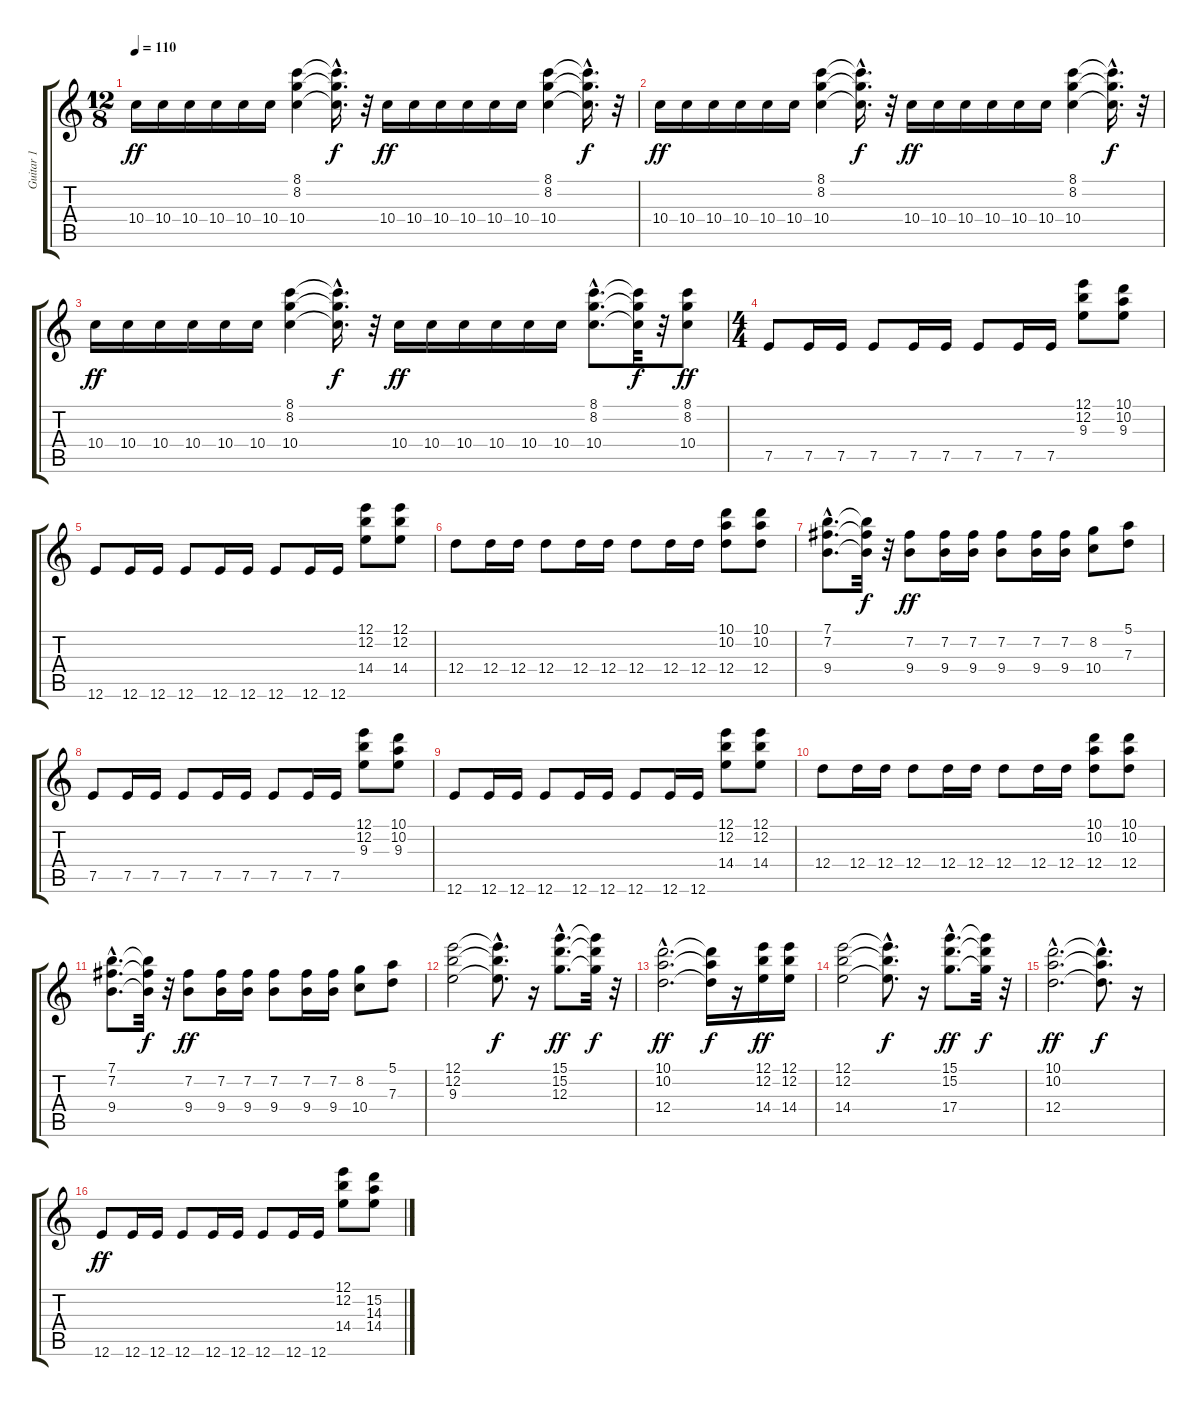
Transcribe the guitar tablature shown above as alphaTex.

\track ("Guitar 1" "Guitar 1") {instrument distortionguitar}
\staff {score tabs}
\tuning (E4 B3 G3 D3 A2 E2) {hide}
\ts (12 8)
\tempo 110
\clef g2
\ks c
10.4.16{dy ff} 10.4.16 10.4.16 10.4.16 10.4.16 10.4.16 (8.1 8.2 10.4).4 (8.1{hac t} 8.2{hac t} 10.4{hac t}).16{d dy f} r.32 10.4.16{dy ff} 10.4.16 10.4.16 10.4.16 10.4.16 10.4.16 (8.1 8.2 10.4).4 (8.1{hac t} 8.2{hac t} 10.4{hac t}).16{d dy f} r.32 |
10.4.16{dy ff} 10.4.16 10.4.16 10.4.16 10.4.16 10.4.16 (8.1 8.2 10.4).4 (8.1{hac t} 8.2{hac t} 10.4{hac t}).16{d dy f} r.32 10.4.16{dy ff} 10.4.16 10.4.16 10.4.16 10.4.16 10.4.16 (8.1 8.2 10.4).4 (8.1{hac t} 8.2{hac t} 10.4{hac t}).16{d dy f} r.32 |
10.4.16{dy ff} 10.4.16 10.4.16 10.4.16 10.4.16 10.4.16 (8.1 8.2 10.4).4 (8.1{hac t} 8.2{hac t} 10.4{hac t}).16{d dy f} r.32 10.4.16{dy ff} 10.4.16 10.4.16 10.4.16 10.4.16 10.4.16 (8.1{hac} 8.2{hac} 10.4{hac}).8{d} (8.1{t} 8.2{t} 10.4{t}).32{dy f} r.32 (8.1 8.2 10.4).8{dy ff} |
\ts (4 4)
7.5.8 7.5.16 7.5.16 7.5.8 7.5.16 7.5.16 7.5.8 7.5.16 7.5.16 (12.1 12.2 9.3).8 (10.1 10.2 9.3).8 |
12.6.8 12.6.16 12.6.16 12.6.8 12.6.16 12.6.16 12.6.8 12.6.16 12.6.16 (12.1 12.2 14.4).8 (12.1 12.2 14.4).8 |
12.4.8 12.4.16 12.4.16 12.4.8 12.4.16 12.4.16 12.4.8 12.4.16 12.4.16 (10.1 10.2 12.4).8 (10.1 10.2 12.4).8 |
(7.1{hac} 7.2{hac} 9.4{hac}).8{d} (7.1{t} 7.2{t} 9.4{t}).32{dy f} r.32 (7.2 9.4).8{dy ff} (7.2 9.4).16 (7.2 9.4).16 (7.2 9.4).8 (7.2 9.4).16 (7.2 9.4).16 (8.2 10.4).8 (5.1 7.3).8 |
7.5.8 7.5.16 7.5.16 7.5.8 7.5.16 7.5.16 7.5.8 7.5.16 7.5.16 (12.1 12.2 9.3).8 (10.1 10.2 9.3).8 |
12.6.8 12.6.16 12.6.16 12.6.8 12.6.16 12.6.16 12.6.8 12.6.16 12.6.16 (12.1 12.2 14.4).8 (12.1 12.2 14.4).8 |
12.4.8 12.4.16 12.4.16 12.4.8 12.4.16 12.4.16 12.4.8 12.4.16 12.4.16 (10.1 10.2 12.4).8 (10.1 10.2 12.4).8 |
(7.1{hac} 7.2{hac} 9.4{hac}).8{d} (7.1{t} 7.2{t} 9.4{t}).32{dy f} r.32 (7.2 9.4).8{dy ff} (7.2 9.4).16 (7.2 9.4).16 (7.2 9.4).8 (7.2 9.4).16 (7.2 9.4).16 (8.2 10.4).8 (5.1 7.3).8 |
(12.1 12.2 9.3).2 (12.1{hac t} 12.2{hac t} 9.3{hac t}).8{d dy f} r.16 (15.1{hac} 15.2{hac} 12.3{hac}).8{d dy ff} (15.1{t} 15.2{t} 12.3{t}).32{dy f} r.32 |
(10.1{hac} 10.2{hac} 12.4{hac}).2{d dy ff} (10.1{t} 10.2{t} 12.4{t}).16{dy f} r.16 (12.1 12.2 14.4).16{dy ff} (12.1 12.2 14.4).16 |
(12.1 12.2 14.4).2 (12.1{hac t} 12.2{hac t} 14.4{hac t}).8{d dy f} r.16 (15.1{hac} 15.2{hac} 17.4{hac}).8{d dy ff} (15.1{t} 15.2{t} 17.4{t}).32{dy f} r.32 |
(10.1{hac} 10.2{hac} 12.4{hac}).2{d dy ff} (10.1{hac t} 10.2{hac t} 12.4{hac t}).8{d dy f} r.16 |
12.6.8{dy ff} 12.6.16 12.6.16 12.6.8 12.6.16 12.6.16 12.6.8 12.6.16 12.6.16 (12.1 12.2 14.4).8 (15.2 14.3 14.4).8
